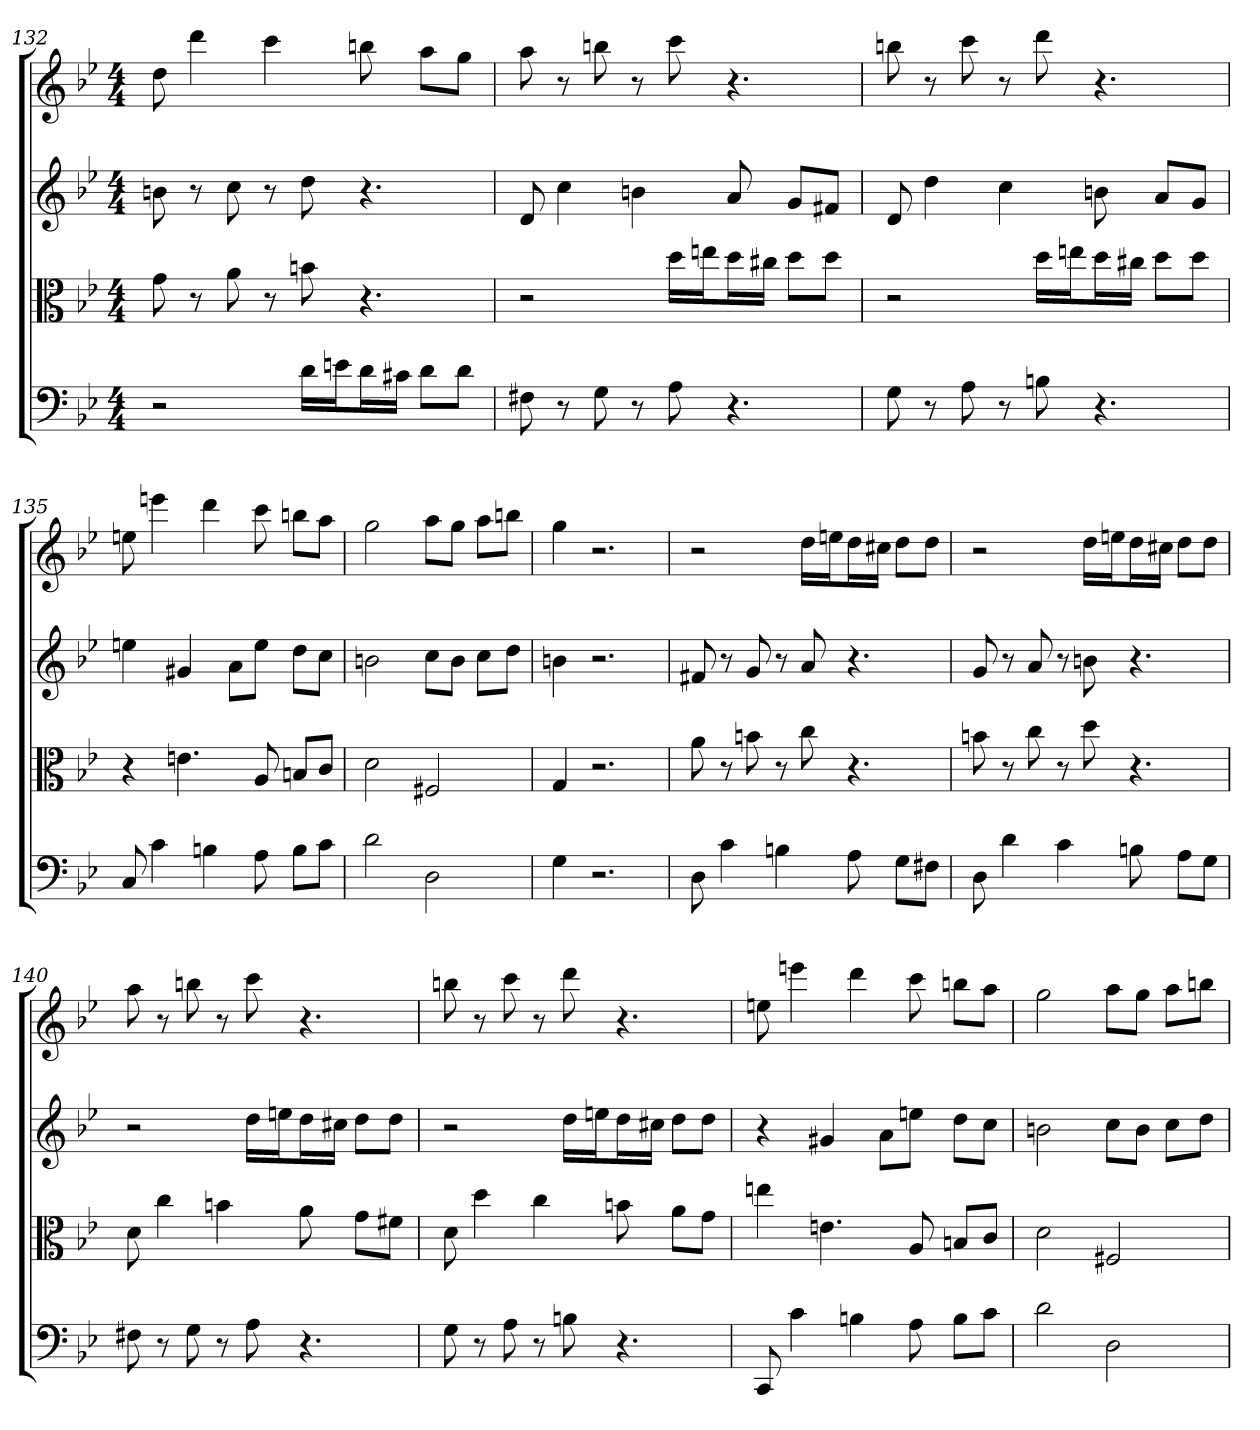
**kern	**kern	**kern	**kern
*part4	*part3	*part2	*part1
*staff4	*staff3	*staff2	*staff1
*clefF4	*clefC3	*	*
*k[b-e-]	*k[b-e-]	*k[b-e-]	*k[b-e-]
*g:	*g:	*g:	*g:
*M4/4	*M4/4	*M4/4	*M4/4
=132	=132	=132	=132
2r	8g	8bn	8dd
.	8r	8r	4ddd
.	8a	8cc	.
.	8r	8r	4ccc
16d\LL	8bn	8dd	.
16en\J	.	.	.
16d\L	4.r	4.r	8bbn
16c#X\JJ	.	.	.
8d\L	.	.	8aaL
8d\J	.	.	8ggJ
=133	=133	=133	=133
8F#X	2r	8d	8aa
8r	.	4cc	8r
8G	.	.	8bbn
8r	.	4bn	8r
8A	16dd\LL	.	8ccc
.	16een\J	.	.
4.r	16dd\L	8a	4.r
.	16cc#X\JJ	.	.
.	8dd\L	8gL	.
.	8dd\J	8f#XJ	.
=134	=134	=134	=134
8G	2r	8d	8bbn
8r	.	4dd	8r
8A	.	.	8ccc
8r	.	4cc	8r
8Bn	16dd\LL	.	8ddd
.	16een\J	.	.
4.r	16dd\L	8bn	4.r
.	16cc#X\JJ	.	.
.	8dd\L	8aL	.
.	8dd\J	8gJ	.
=135	=135	=135	=135
8C	4r	4een	8een
4c	.	.	4eeen
.	4.en	4g#X	.
4Bn	.	.	4ddd
.	.	8aL	.
8A	8A	8eeJ	8ccc
8B\L	8Bn/L	8ddL	8bbnL
8c\J	8c/J	8ccJ	8aaJ
=136	=136	=136	=136
2d	2d	2bn	2gg
2D	2F#X	8ccL	8aaL
.	.	8bJ	8ggJ
.	.	8ccL	8aaL
.	.	8ddJ	8bbnJ
=137	=137	=137	=137
4G	4G	4bn	4gg
2.r	2.r	2.r	2.r
=138	=138	=138	=138
8D	8a	8f#X	2r
4c	8r	8r	.
.	8bn	8g	.
4Bn	8r	8r	.
.	8cc	8a	16ddLL
.	.	.	16eenJ
8A	4.r	4.r	16ddL
.	.	.	16cc#XJJ
8G\L	.	.	8ddL
8F#X\J	.	.	8ddJ
=139	=139	=139	=139
8D	8bn	8g	2r
4d	8r	8r	.
.	8cc	8a	.
4c	8r	8r	.
.	8dd	8bn	16ddLL
.	.	.	16eenJ
8Bn	4.r	4.r	16ddL
.	.	.	16cc#XJJ
8A\L	.	.	8ddL
8G\J	.	.	8ddJ
=140	=140	=140	=140
8F#X	8d	2r	8aa
8r	4cc	.	8r
8G	.	.	8bbn
8r	4bn	.	8r
8A	.	16ddLL	8ccc
.	.	16eenJ	.
4.r	8a	16ddL	4.r
.	.	16cc#XJJ	.
.	8g\L	8ddL	.
.	8f#X\J	8ddJ	.
=141	=141	=141	=141
8G	8d	2r	8bbn
8r	4dd	.	8r
8A	.	.	8ccc
8r	4cc	.	8r
8Bn	.	16ddLL	8ddd
.	.	16eenJ	.
4.r	8bn	16ddL	4.r
.	.	16cc#XJJ	.
.	8a\L	8ddL	.
.	8g\J	8ddJ	.
=142	=142	=142	=142
8CC	4een	4r	8een
4c	.	.	4eeen
.	4.en	4g#X	.
4Bn	.	.	4ddd
.	.	8aL	.
8A	8A	8eenJ	8ccc
8B\L	8Bn/L	8ddL	8bbnL
8c\J	8c/J	8ccJ	8aaJ
=143	=143	=143	=143
2d	2d	2bn	2gg
2D	2F#X	8ccL	8aaL
.	.	8bJ	8ggJ
.	.	8ccL	8aaL
.	.	8ddJ	8bbnJ
=	=	=	=
*-	*-	*-	*-
